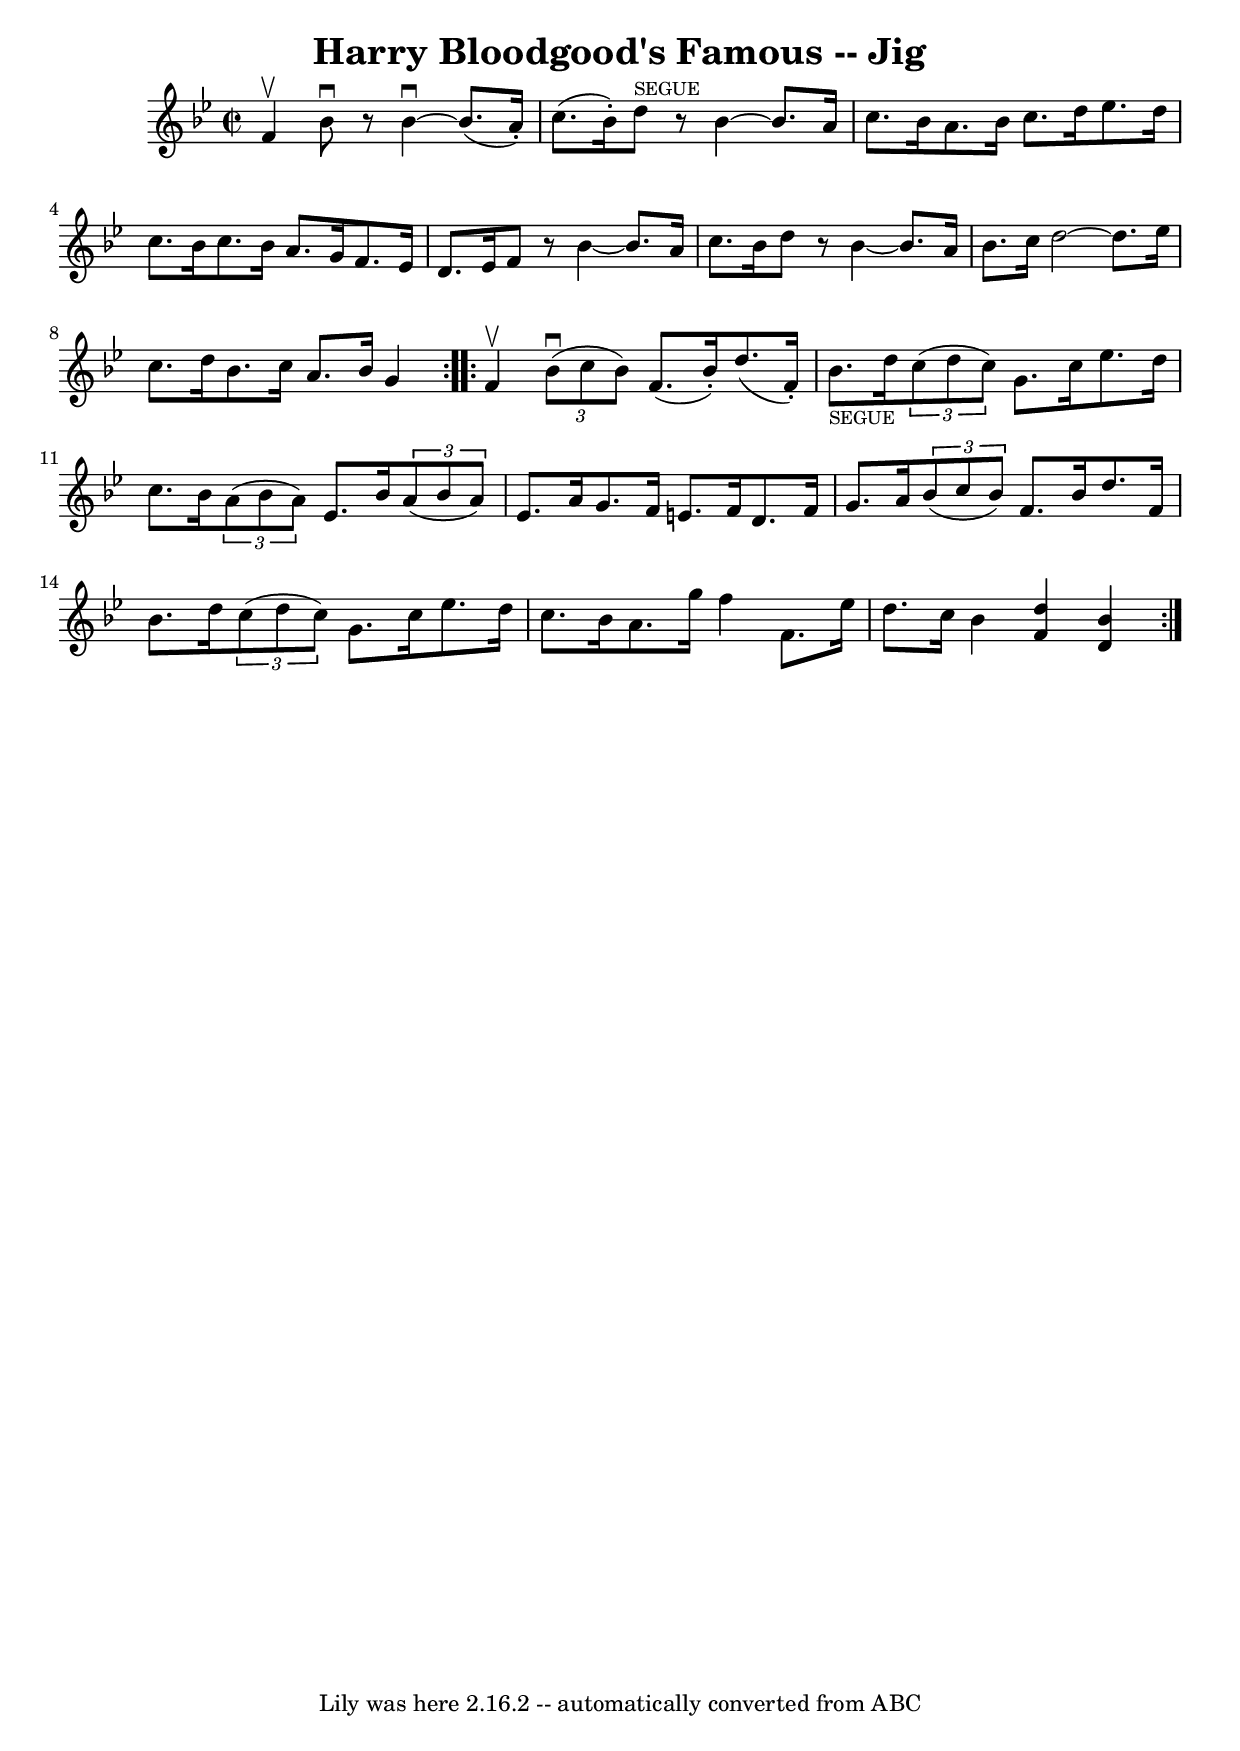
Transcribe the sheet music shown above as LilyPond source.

\version "2.16.2"
\include "Mammoth.ily"
\header {
  %% book = "Ryan's Mammoth Collection"
 crossRefNumber = "1"
 footnotes = "\\\\118 665"
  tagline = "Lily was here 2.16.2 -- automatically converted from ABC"
  title = "Harry Bloodgood's Famous -- Jig"

}
voicedefault =  {



  \repeat volta 2 {

    \override Staff.TimeSignature #'style = #'C
    \time 2/2      \key bes \major f'4^\upbow  |
 bes'8^\downbow   r8 bes'4^\downbow  ~ bes'8. (a'16-.) c''8. (bes'16-.)    |
 d''8^\segue   r8 bes'4   ~ bes'8. a'16 c''8. bes'16      |
 a'8. bes'16 c''8. d''16 ees''8. d''16 c''8. bes'16     |
 c''8. bes'16 a'8. g'16 f'8. ees'16 d'8. ees'16     |
 f'8    r8 bes'4   ~ bes'8. a'16 c''8. bes'16     |
 d''8    r8 bes'4   ~ bes'8. a'16 bes'8. c''16  |
 d''2   ~ d''8. ees''16 c''8. d''16    |
    
 bes'8. c''16 a'8. bes'16 g'4  
  }     
  \repeat volta 2 { f'4^\upbow   |
    \times 2/3 { bes'8^\downbow(c''8 bes'8) 
	       } f'8. ( bes'16-.) d''8. (f'16-.) bes'8._\segue d''16     |
    
    \times 2/3 { c''8 (d''8 c''8) 
	       } g'8. c''16 ees''8. d''16 c''8. bes'16     |
    \times 2/3 { a'8 (bes'8 a'8) 
	       }   
 ees'8. bes'16    \times 2/3 { a'8 (bes'8 a'8)  				} ees'8. a'16    |
 g'8. f'16 e'8. f'16 d'8. f'16 g'8. a'16     |
    \times 2/3 { bes'8 (c''8 bes'8) 
	       } f'8. bes'16 d''8. f'16 bes'8. d''16     |
    \times 2/3 { c''8 (d''8    
		 c''8)  	       } g'8. c''16 ees''8. d''16 c''8. bes'16     |
 a'8. g''16 f''4 f'8. ees''16 d''8. c''16     |
    
 bes'4  << f'4 d''4   >> << d'4 bes'4   >> 
  }   

}

\score{
  <<

    \context Staff="default"
    {
      \voicedefault 
      
    }

  >>
  \layout {
    
  }
  \midi {
  }

}
